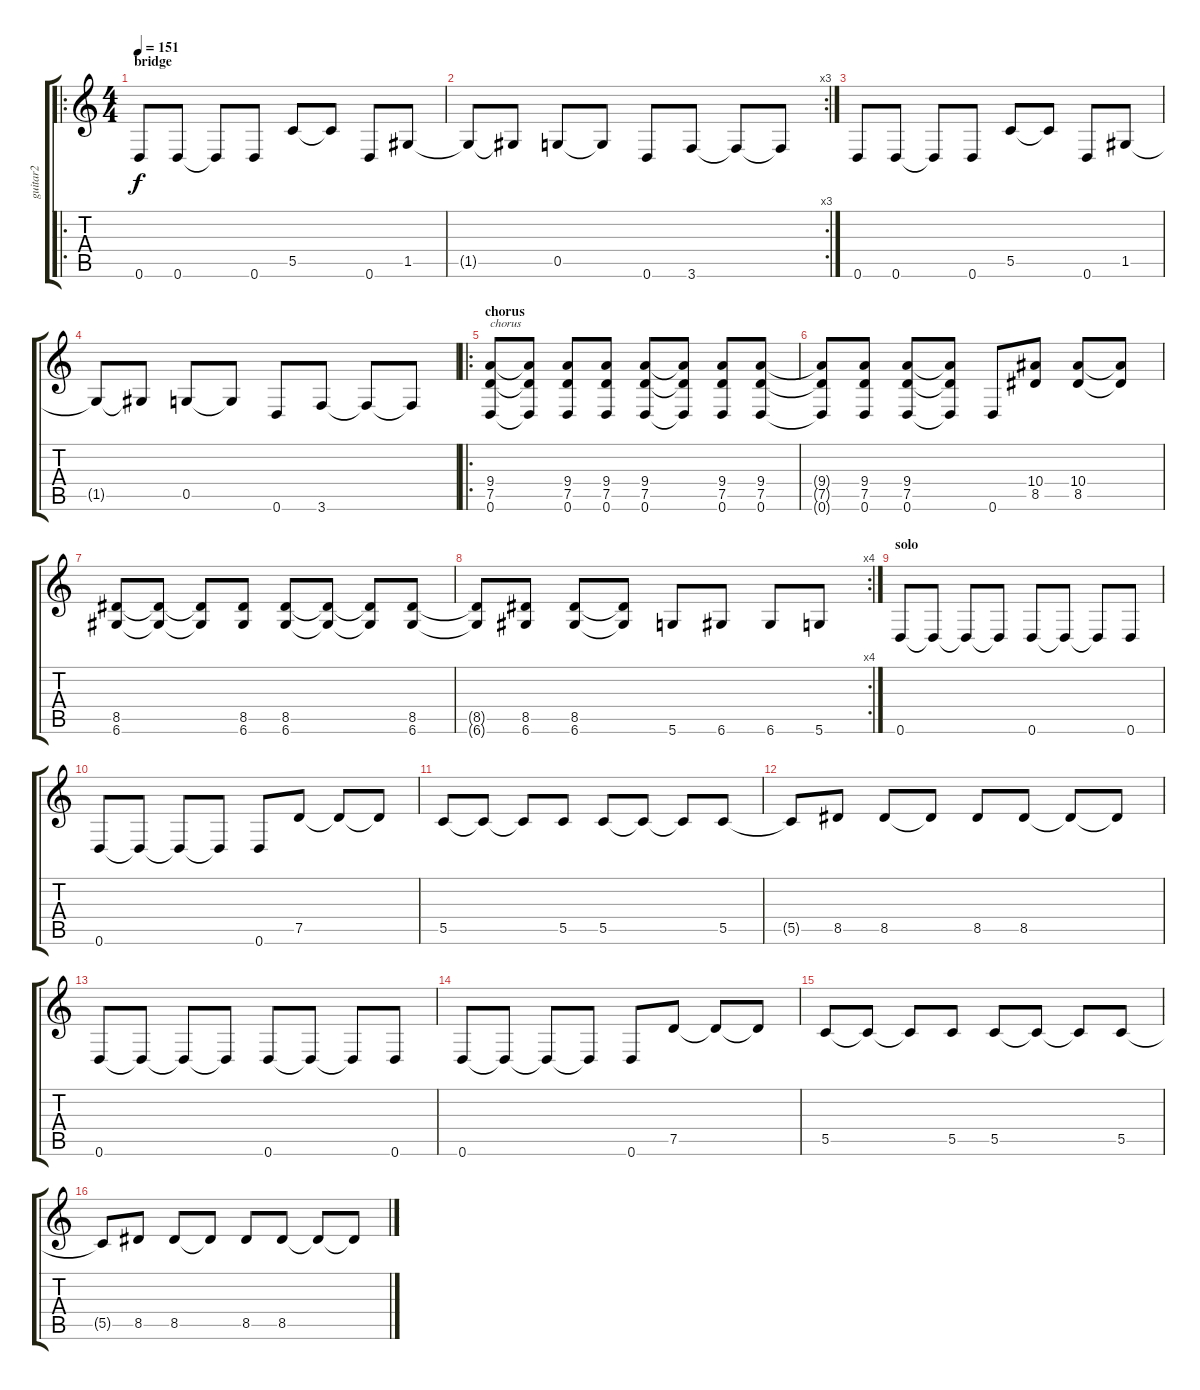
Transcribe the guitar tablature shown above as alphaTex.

\track ("guitar2" "guitar2") {instrument overdrivenguitar}
\staff {score tabs}
\tuning (D4 A3 F3 C3 G2 D2) {hide}
\ro
\ts (4 4)
\section ("" "bridge")
\tempo 151
\clef g2
\ks c
0.6.8{dy f} 0.6.8 0.6{t}.8 0.6.8 5.5.8 5.5{t}.8 0.6.8 1.5.8 |
\rc 3
1.5{t}.8 1.5{t}.8 0.5.8 0.5{t}.8 0.6.8 3.6.8 3.6{t}.8 3.6{t}.8 |
0.6.8 0.6.8 0.6{t}.8 0.6.8 5.5.8 5.5{t}.8 0.6.8 1.5.8 |
1.5{t}.8 1.5{t}.8 0.5.8 0.5{t}.8 0.6.8 3.6.8 3.6{t}.8 3.6{t}.8 |
\ro
\section ("" "chorus")
(9.4 7.5 0.6).8{txt "chorus"} (9.4{t} 7.5{t} 0.6{t}).8 (9.4 7.5 0.6).8 (9.4 7.5 0.6).8 (9.4 7.5 0.6).8 (9.4{t} 7.5{t} 0.6{t}).8 (9.4 7.5 0.6).8 (9.4 7.5 0.6).8 |
(9.4{t} 7.5{t} 0.6{t}).8 (9.4 7.5 0.6).8 (9.4 7.5 0.6).8 (9.4{t} 7.5{t} 0.6{t}).8 0.6.8 (10.4 8.5).8 (10.4 8.5).8 (10.4{t} 8.5{t}).8 |
(8.5 6.6).8 (8.5{t} 6.6{t}).8 (8.5{t} 6.6{t}).8 (8.5 6.6).8 (8.5 6.6).8 (8.5{t} 6.6{t}).8 (8.5{t} 6.6{t}).8 (8.5 6.6).8 |
\rc 4
(8.5{t} 6.6{t}).8 (8.5 6.6).8 (8.5 6.6).8 (8.5{t} 6.6{t}).8 5.6.8 6.6.8 6.6.8 5.6.8 |
\section ("" "solo")
0.6.8 0.6{t}.8 0.6{t}.8 0.6{t}.8 0.6.8 0.6{t}.8 0.6{t}.8 0.6.8 |
0.6.8 0.6{t}.8 0.6{t}.8 0.6{t}.8 0.6.8 7.5.8 7.5{t}.8 7.5{t}.8 |
5.5.8 5.5{t}.8 5.5{t}.8 5.5.8 5.5.8 5.5{t}.8 5.5{t}.8 5.5.8 |
5.5{t}.8 8.5.8 8.5.8 8.5{t}.8 8.5.8 8.5.8 8.5{t}.8 8.5{t}.8 |
0.6.8 0.6{t}.8 0.6{t}.8 0.6{t}.8 0.6.8 0.6{t}.8 0.6{t}.8 0.6.8 |
0.6.8 0.6{t}.8 0.6{t}.8 0.6{t}.8 0.6.8 7.5.8 7.5{t}.8 7.5{t}.8 |
5.5.8 5.5{t}.8 5.5{t}.8 5.5.8 5.5.8 5.5{t}.8 5.5{t}.8 5.5.8 |
5.5{t}.8 8.5.8 8.5.8 8.5{t}.8 8.5.8 8.5.8 8.5{t}.8 8.5{t}.8
